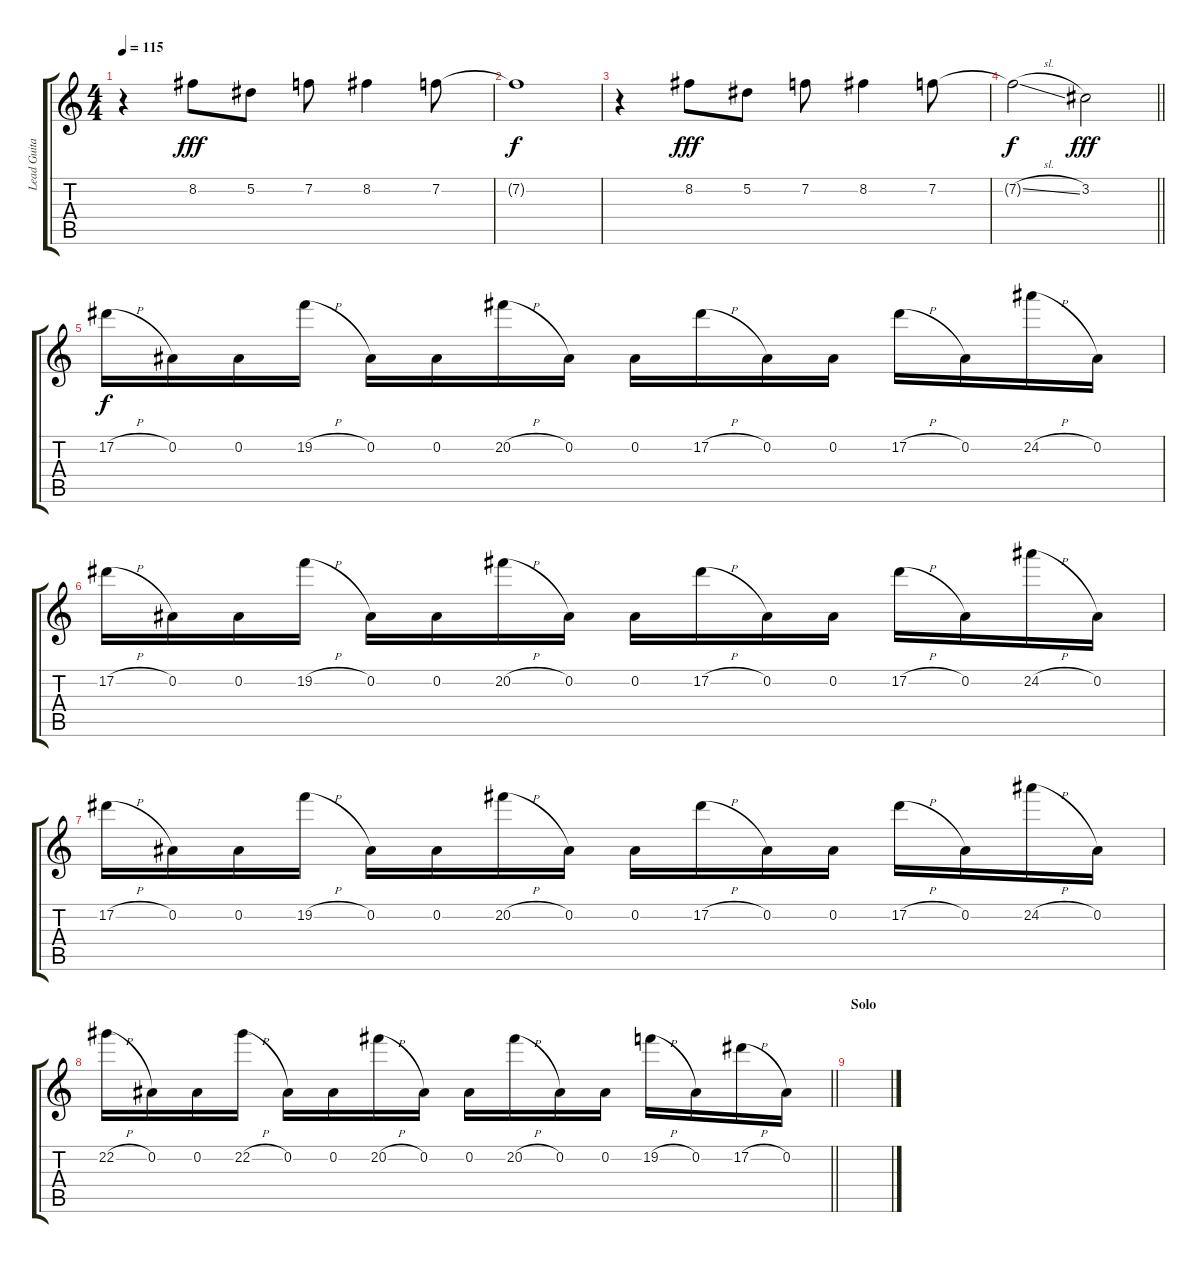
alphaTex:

\track ("Lead Guitar" "Lead Guita") {instrument distortionguitar}
\staff {score tabs}
\tuning (Eb4 Bb3 Gb3 Db3 Ab2 Db2) {hide}
\ts (4 4)
\tempo 115
\clef g2
\ks c
r.4{dy fff} 8.2.8 5.2.8 7.2.8 8.2.4 7.2.8 |
7.2{t}.1{dy f} |
r.4 8.2.8{dy fff} 5.2.8 7.2.8 8.2.4 7.2.8 |
\barLineRight lightlight
7.2{sl t}.2{dy f} 3.2.2{dy fff} |
17.2{h}.16{dy f} 0.2.16 0.2.16 19.2{h}.16 0.2.16 0.2.16 20.2{h}.16 0.2.16 0.2.16 17.2{h}.16 0.2.16 0.2.16 17.2{h}.16 0.2.16 24.2{h}.16 0.2.16 |
17.2{h}.16 0.2.16 0.2.16 19.2{h}.16 0.2.16 0.2.16 20.2{h}.16 0.2.16 0.2.16 17.2{h}.16 0.2.16 0.2.16 17.2{h}.16 0.2.16 24.2{h}.16 0.2.16 |
17.2{h}.16 0.2.16 0.2.16 19.2{h}.16 0.2.16 0.2.16 20.2{h}.16 0.2.16 0.2.16 17.2{h}.16 0.2.16 0.2.16 17.2{h}.16 0.2.16 24.2{h}.16 0.2.16 |
\barLineRight lightlight
22.2{h}.16 0.2.16 0.2.16 22.2{h}.16 0.2.16 0.2.16 20.2{h}.16 0.2.16 0.2.16 20.2{h}.16 0.2.16 0.2.16 19.2{h}.16 0.2.16 17.2{h}.16 0.2.16 |
\section ("" "Solo")
